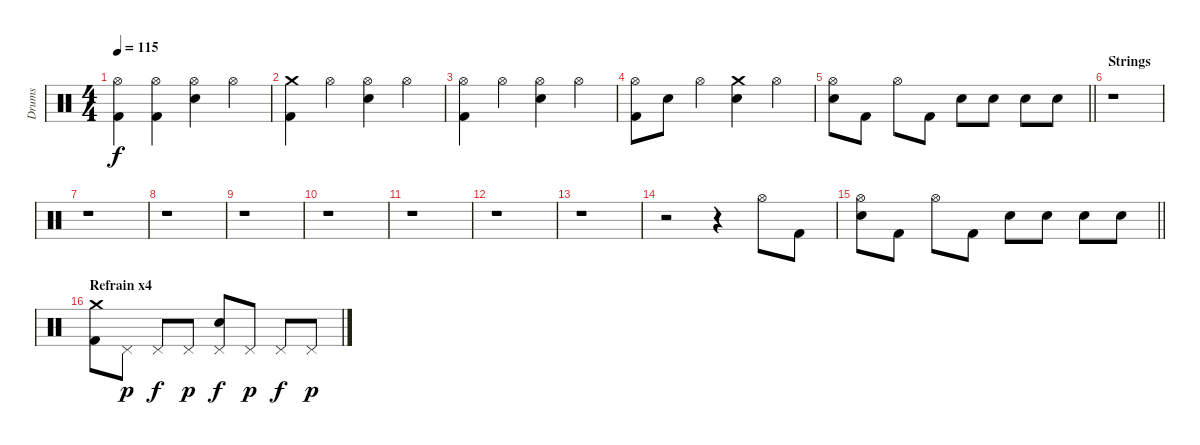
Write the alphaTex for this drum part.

\track ("Drums" "Drums") {instrument percussion}
\staff {score}
\articulation defaults
\ts (4 4)
\tempo 115
\clef neutral
\ks c
("Kick (hit) 2" "Hi-Hat (open)").4{dy f} ("Kick (hit) 2" "Hi-Hat (open)").4 ("Hi-Hat (open)" "Snare (hit) 2").4 "Hi-Hat (open)".4 |
("Kick (hit) 2" "Crash medium (hit)").4 "Hi-Hat (open)".4 ("Hi-Hat (open)" "Snare (hit) 2").4 "Hi-Hat (open)".4 |
("Kick (hit) 2" "Hi-Hat (open)").4 "Hi-Hat (open)".4 ("Hi-Hat (open)" "Snare (hit) 2").4 "Hi-Hat (open)".4 |
("Kick (hit) 2" "Hi-Hat (open)").8 "Snare (hit) 2".8 "Hi-Hat (open)".4 ("Crash medium (hit)" "Snare (hit) 2").4 "Hi-Hat (open)".4 |
\barLineRight lightlight
("Hi-Hat (open)" "Snare (hit) 2").8 "Kick (hit) 2".8 "Hi-Hat (open)".8 "Kick (hit) 2".8 "Snare (hit) 2".8 "Snare (hit) 2".8 "Snare (hit) 2".8 "Snare (hit) 2".8 |
\section ("" "Strings")
r.1 |
r.1 |
r.1 |
r.1 |
r.1 |
r.1 |
r.1 |
r.1 |
r.2 r.4 "Hi-Hat (open)".8 "Kick (hit) 2".8 |
\barLineRight lightlight
("Hi-Hat (open)" "Snare (hit) 2").8 "Kick (hit) 2".8 "Hi-Hat (open)".8 "Kick (hit) 2".8 "Snare (hit) 2".8 "Snare (hit) 2".8 "Snare (hit) 2".8 "Snare (hit) 2".8 |
\section ("" "Refrain x4")
("Kick (hit) 2" "Crash medium (hit)").8 "Pedal Hi-Hat (hit)".8{dy p} "Pedal Hi-Hat (hit)".8{dy f} "Pedal Hi-Hat (hit)".8{dy p} ("Pedal Hi-Hat (hit)" "Snare (hit) 2").8{dy f} "Pedal Hi-Hat (hit)".8{dy p} "Pedal Hi-Hat (hit)".8{dy f} "Pedal Hi-Hat (hit)".8{dy p}
